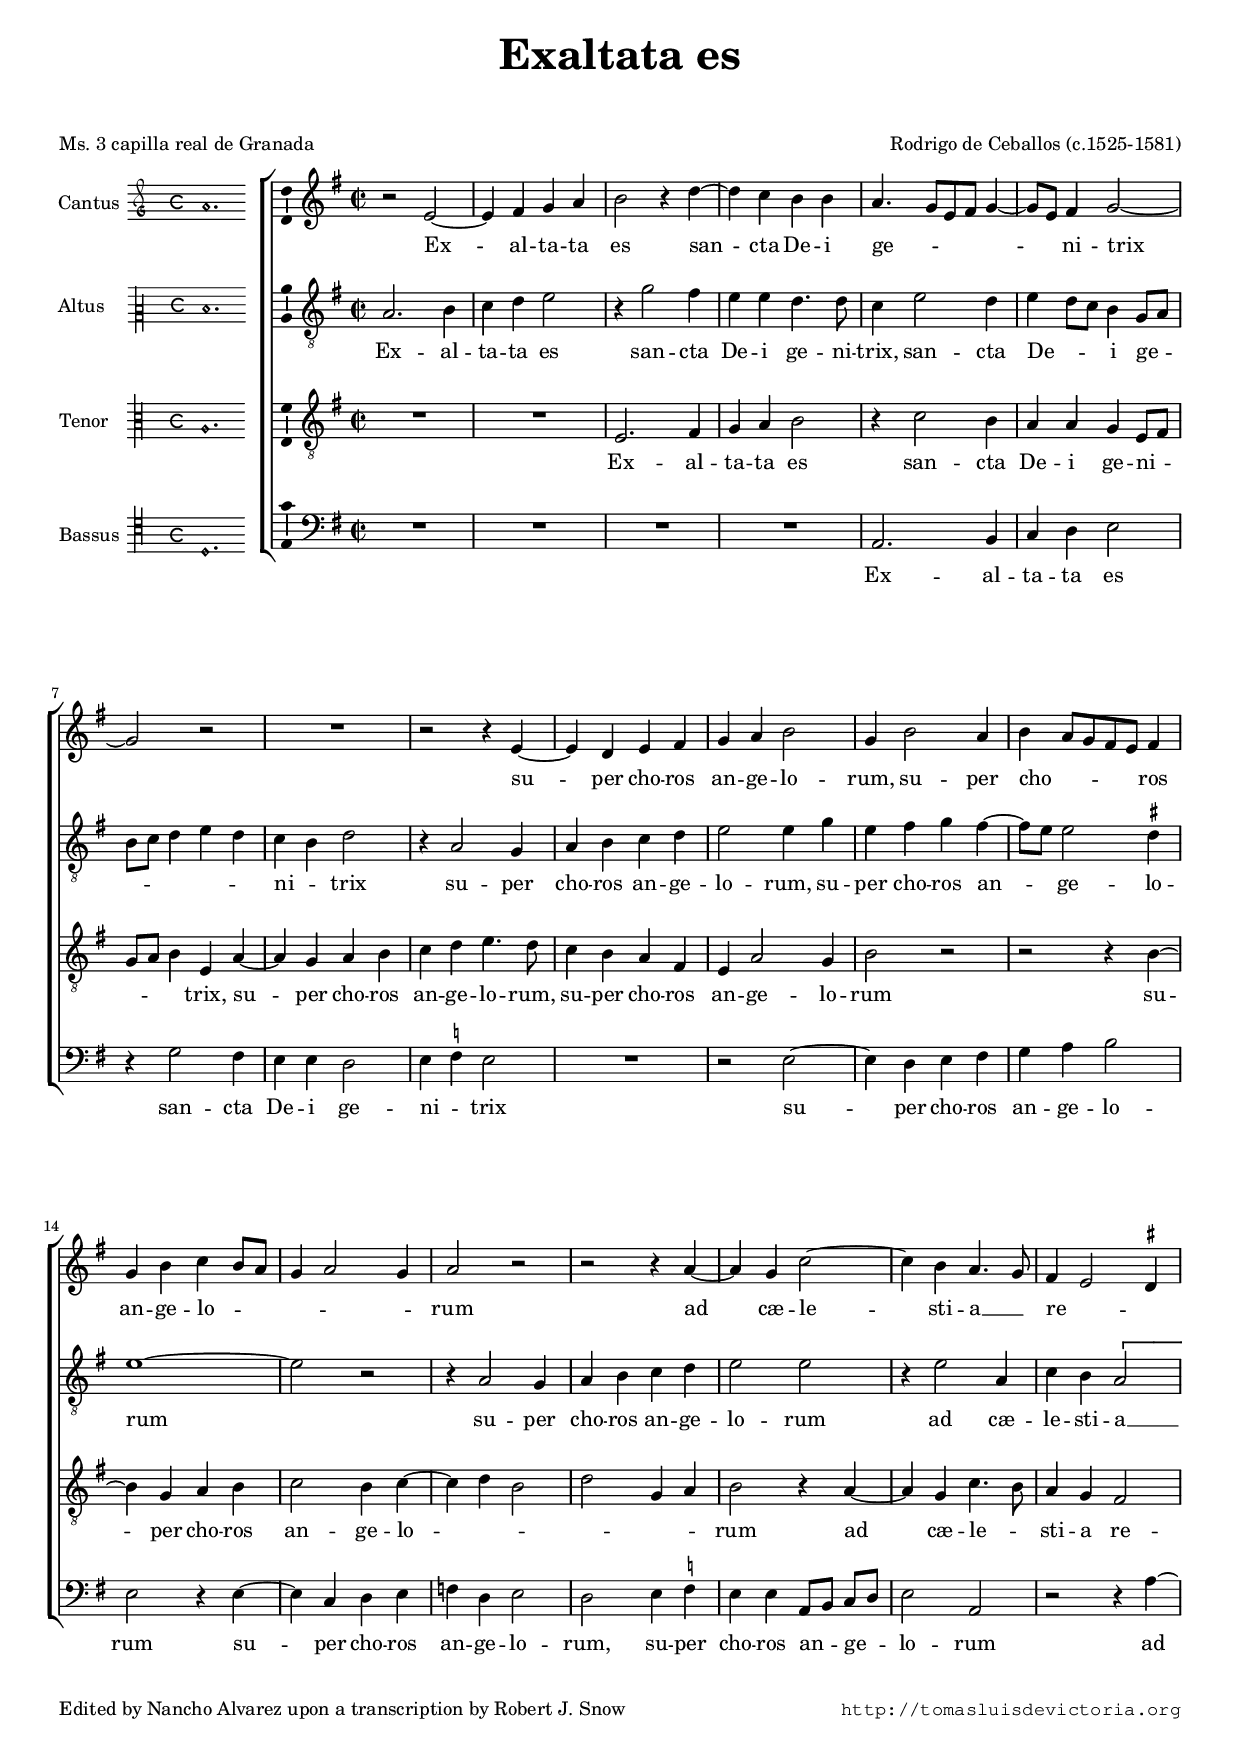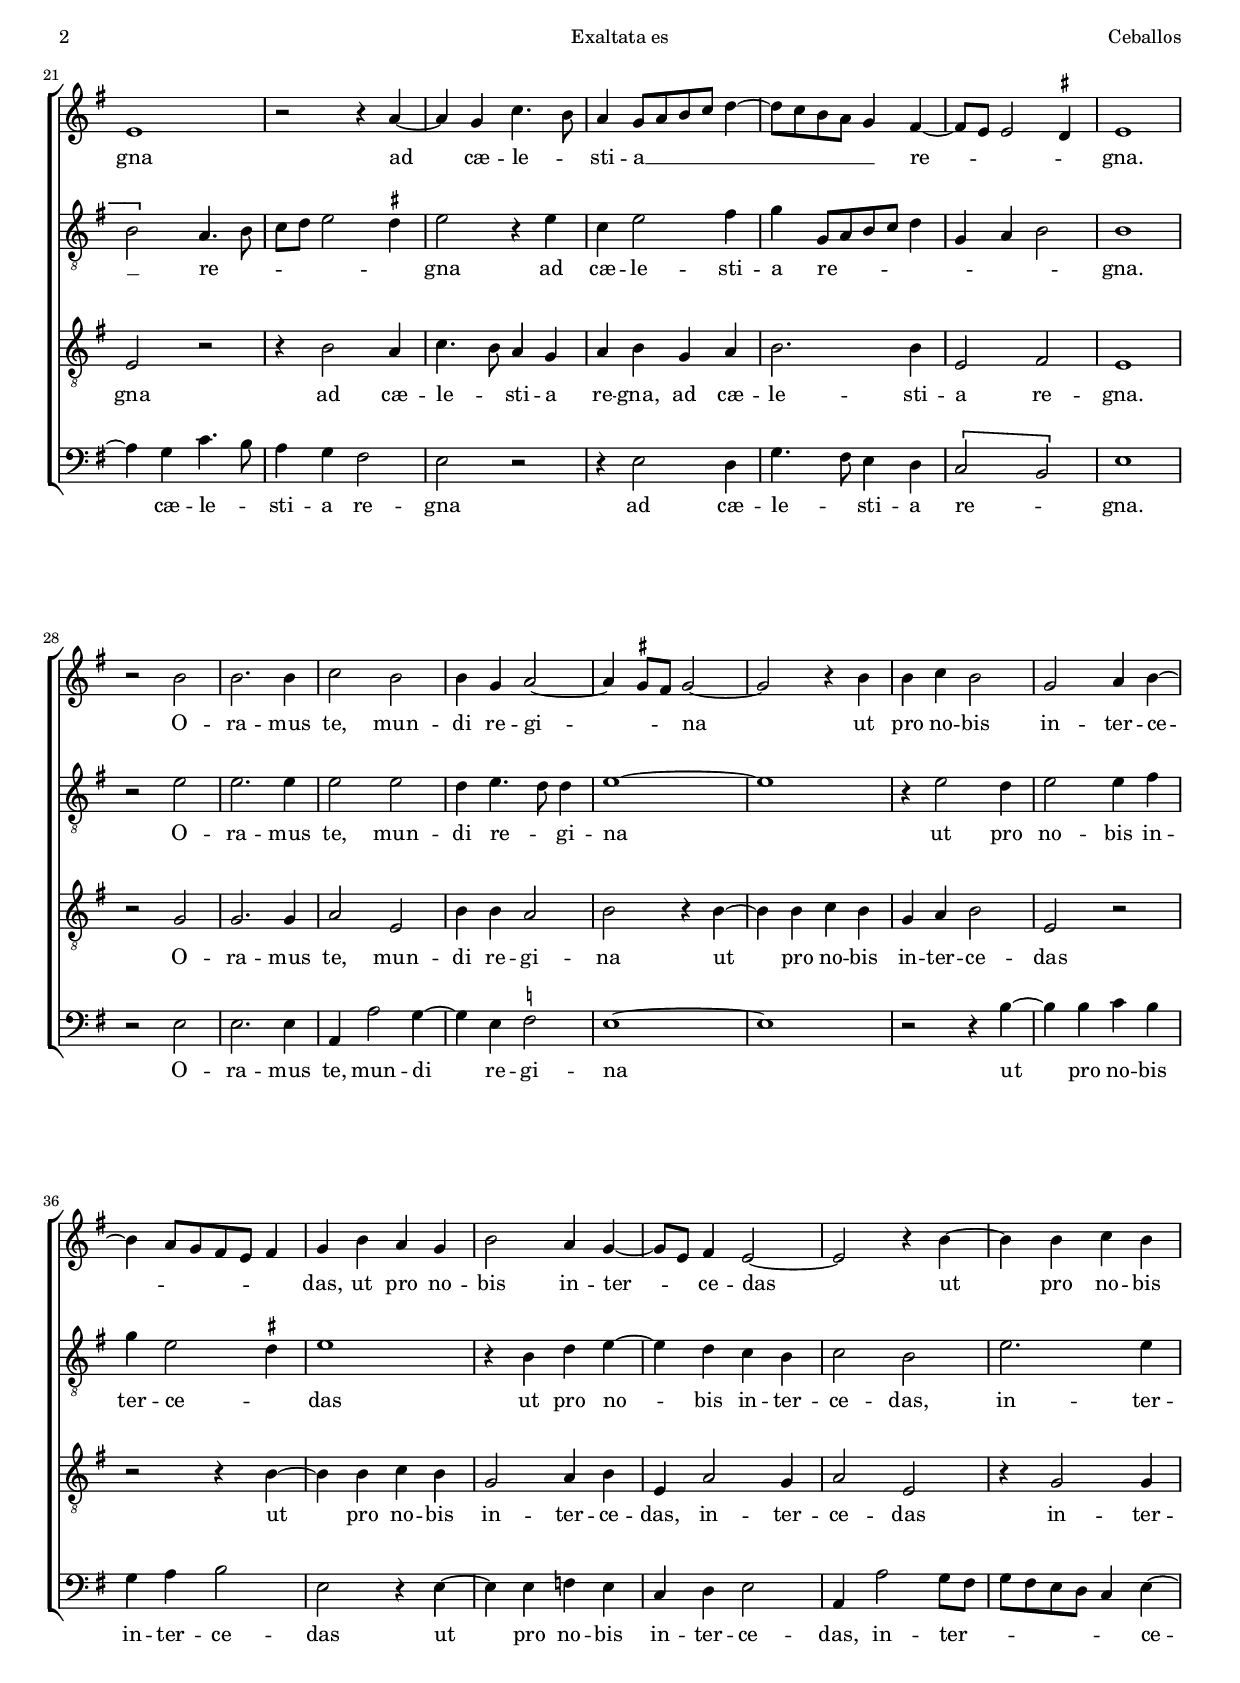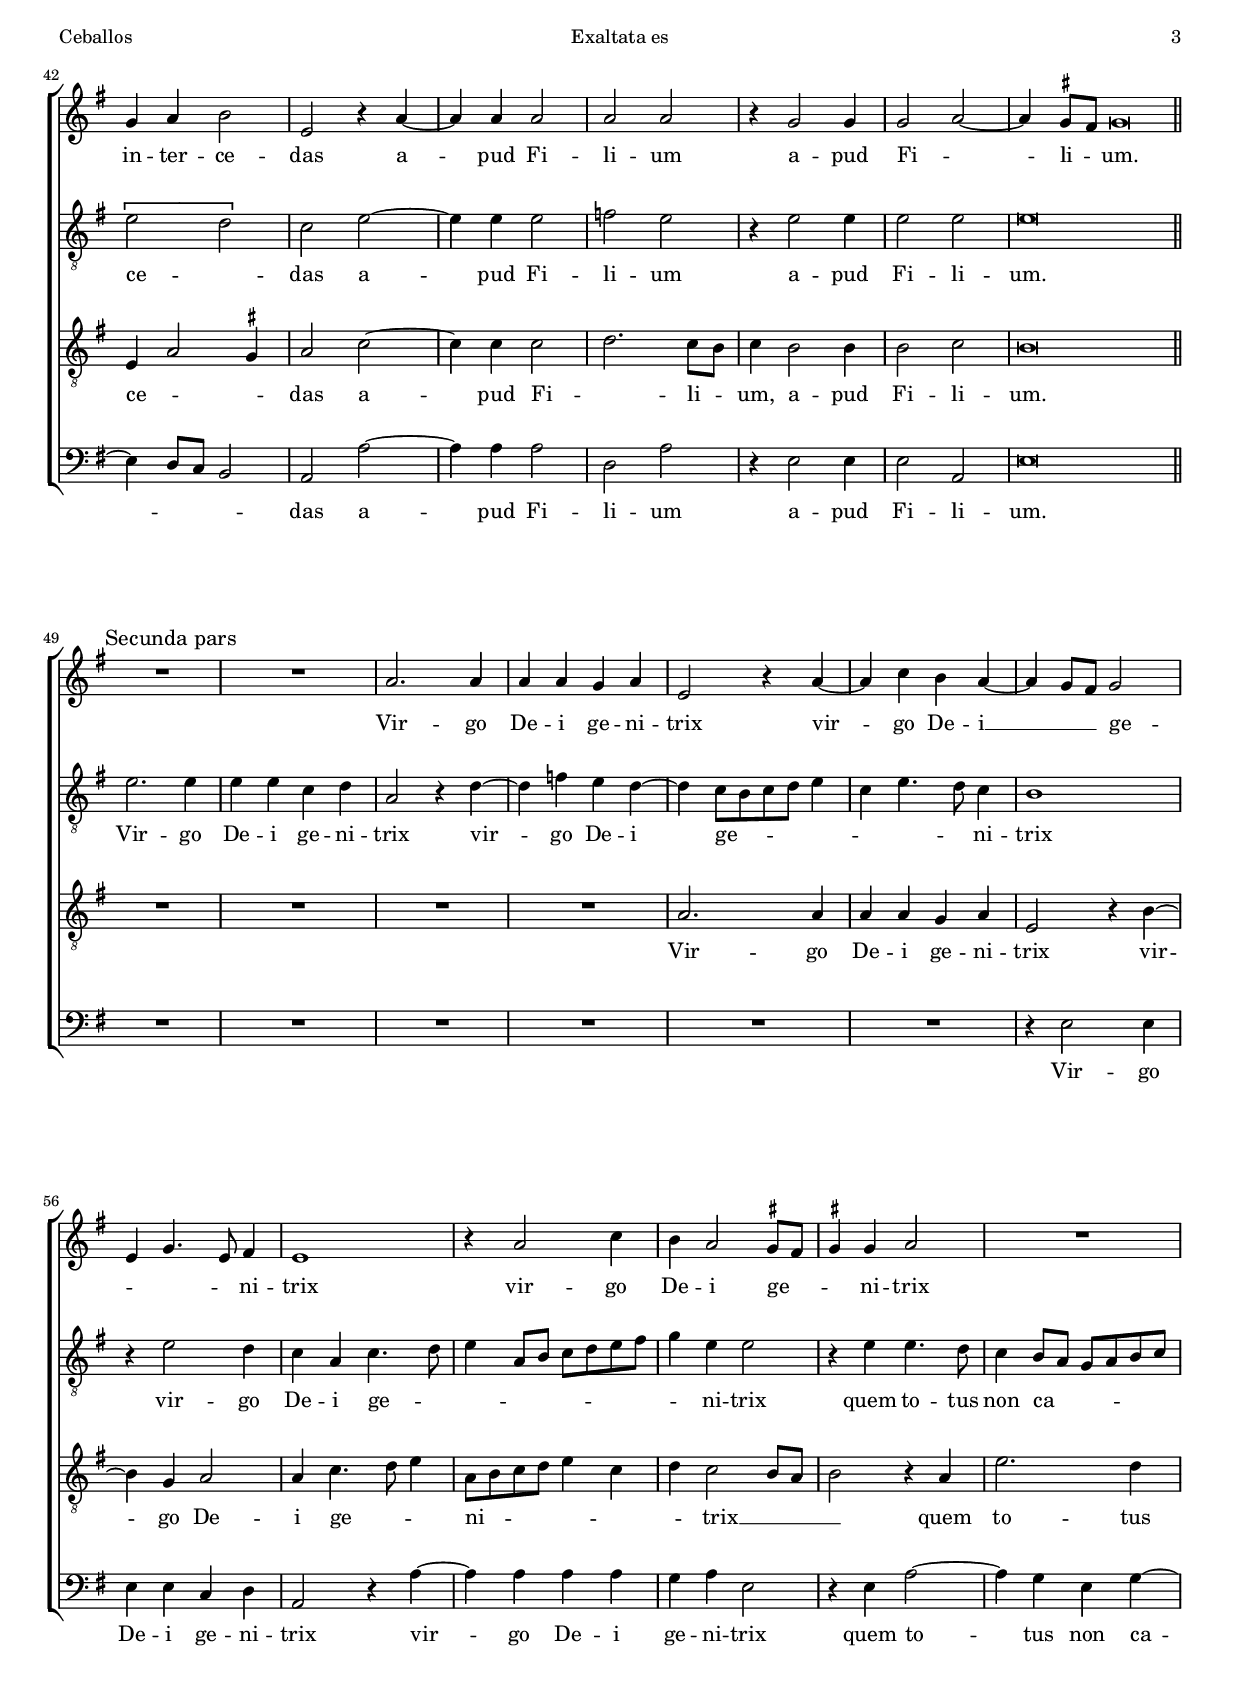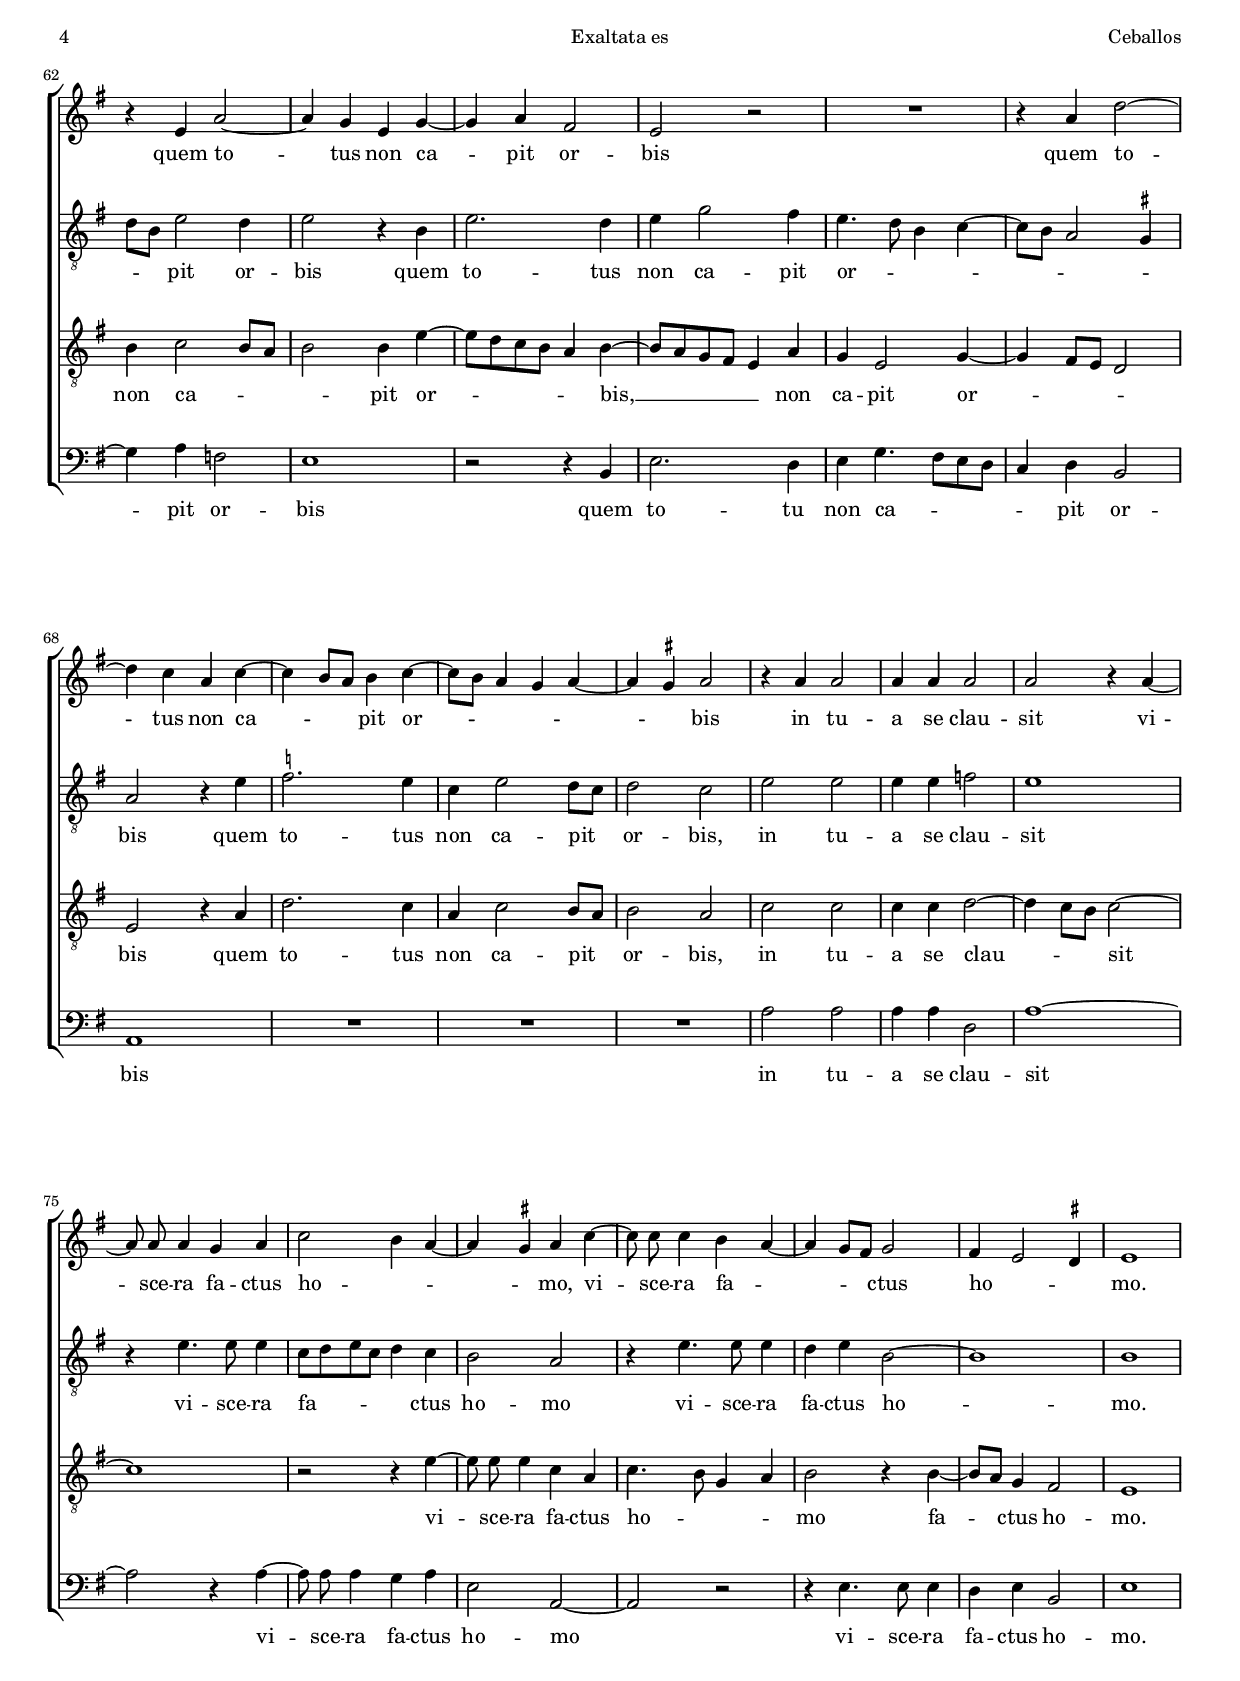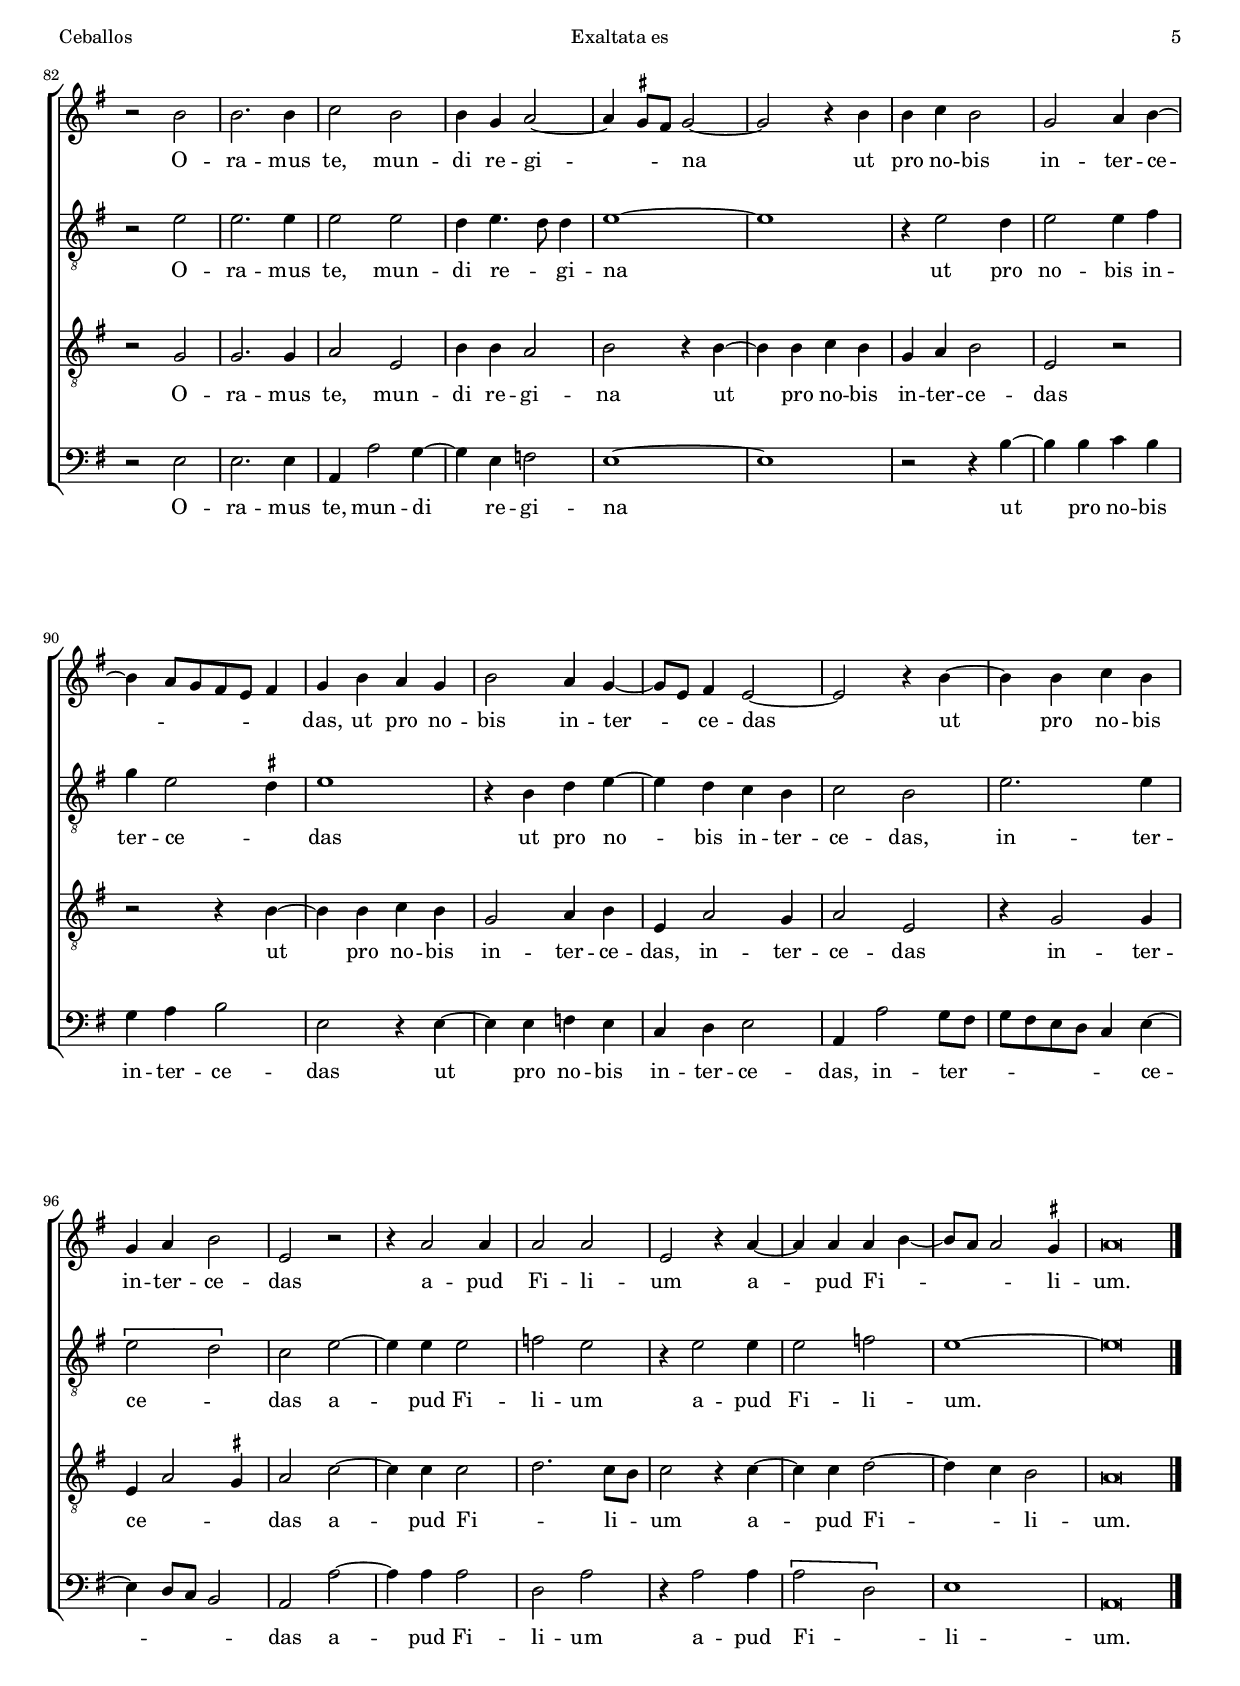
\version "2.18.0"

#(set-default-paper-size "a4")
#(set-global-staff-size 16.4)
#(ly:set-option 'point-and-click #f)
%mobile -s15.5 -i3.2

italicas=\override LyricText.font-shape = #'italic
rectas=\override LyricText.font-shape = #'upright
ss=\once \set suggestAccidentals = ##t
incipitwidth = 20
mtempo={\tempo 4 = 100}
mtempob={\tempo 4 = 50}
mt=#(define-music-function (parser location offset) (number?) ; move lyric text
      #{ \once \override LyricText.X-offset = -$offset #})

htitle="Exaltata es"
hcomposer="Ceballos"

\header {
	title=\markup{\fontsize #3 "Exaltata es"}
	%subtitle=""
	subsubtitle=\markup{\null \vspace #2 }
	composer="Rodrigo de Ceballos (c.1525-1581)"
        pdfauthor=\composer
	%opus="(-)"
	poet=\markup{"Ms. 3 capilla real de Granada"}
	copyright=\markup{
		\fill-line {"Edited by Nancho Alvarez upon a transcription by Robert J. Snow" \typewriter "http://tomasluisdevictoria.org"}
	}
%	tagline=""
}

global={\key c \major \time 2/2 \skip 1*48 \bar "||" \break
        \override Score.RehearsalMark.break-visibility=#end-of-line-invisible
        \override Score.RehearsalMark.self-alignment-X=#left
        \mark \markup{\fontsize #-1 "Secunda pars"}
        \skip 1*55 \bar "|."
}


cantus=\relative c''{
	r2 a ~
	a4 b c d
	e2 r4 g ~
	g4 f e e
	d4. c8[ a b] c4 ~
	c8 a b4 c2 ~
	c2 r
	R1
	r2 r4 a ~
	a4 g a b
	c d e2
	c4 e2 d4
	e4 d8[ c b a] b4
	c e f e8 d
	c4 d2 c4
	d2 r
	r2 r4 d ~
	d4 c f2 ~
	f4 e d4. c8
	b4 a2 \ss gis4
	a1
	r2 r4 d ~
	d c f4. e8
	d4 c8[ d e f] g4 ~
	g8 f e d c4 b ~
	b8 a a2 \ss gis4
	a1
	r2 e'
	e2. e4
	f2 e
	e4 c d2 ~
	d4 \ss cis8 b cis2 ~
	cis r4 e
	e4 f e2
	c d4 e ~
	e d8[ c b a] b4
	c4 e d c
	e2 d4 c ~
	c8 a b4 a2 ~
	a2 r4 e' ~
	e e f e
	c d e2
	a,2 r4 d ~
	d4 d d2
	d2 d
	r4 c2 c4
	c2 d ~
	d4 \ss cis8 b \mtempob cis\breve*1/4 \mtempo
	R1*2
	d2. d4
	d4 d c d
	a2 r4 d ~
	d f e d ~
	d c8 b c2
	a4 c4. a8 b4
	a1
	r4 d2 f4
	e d2 \ss cis8 b
	\ss cis4 cis d2
	R1
	r4 a d2 ~
	d4 c a c ~
	c4 d b2
	a2 r
	R1
	r4 d4 g2 ~
	g4 f d f ~
	f e8 d e4 f ~
	f8 e d4 c d ~
	d \ss cis d2
	r4 d d2
	d4 d d2
	d r4 d ~
	d8 \noBeam d d4 c d
	f2 e4 d ~
	d \ss cis4 d f ~
	f8 \noBeam f8 f4 e d ~
	d4 c8 b c2
	b4 a2 \ss gis4
	a1 \break
	r2 e'
	e2. e4
	f2 e
	e4 c d2 ~
	d4 \ss cis8 b cis2 ~
	cis r4 e
	e f e2
	c2 d4 e ~
	e d8[ c b a] b4
	c e d c
	e2 d4 c ~
	c8 a b4 a2 ~
	a r4 e' ~
	e4 e f e
	c d e2
	a,2 r
	r4 d2 d4
	d2 d
	a r4 d ~
	d4 d d e ~
	e8 d d2 \ss cis4
	d\breve*1/2
}

altus=\relative c'{
	d2. e4
	f g a2
	r4 c2 b4
	a4 a g4. g8
	f4 a2 g4
	a g8 f e4 c8 d
	e f g4 a g
	f e g2
	r4 d2 c4
	d4 e f g
	a2 a4 c
	a b c b ~
	b8 a a2 \ss gis4
	a1 ~
	a2 r
	r4 d,2 c4
	d e f g
	a2 a
	r4 a2 d,4
	f e \[d2 
	e\] d4. e8
	f g a2 \ss gis4
	a2 r4 a
	f a2 b4
	c4 c,8[ d e f] g4
	c,4 d e2
	e1
	r2 a
	a2. a4
	a2 a
	g4 a4. g8 g4
	a1 ~
	a
	r4 a2 g4
	a2 a4 b
	c4 a2 \ss gis4
	a1
	r4 e g a ~
	a g f e
	f2 e
	a2. a4
	\[a2 g\]
	f2 a ~
	a4 a a2
	bes a
	r4 a2 a4
	a2 a
	a\breve*1/2
	a2. a4
	a a f g
	d2 r4 g ~
	g4 bes a g ~
	g f8[ e f g] a4
	f4 a4. g8 f4
	e1
	r4 a2 g4
	f4 d f4. g8
	a4 d,8 e f g a b
	c4 a a2
	r4 a a4. g8
	f4 e8 d c d e f
	g e a2 g4
	a2 r4 e
	a2. g4
	a4 c2 b4
	a4. g8 e4 f ~
	f8 e d2 \ss cis4
	d2 r4 a'
	\ss bes2. a4
	f4 a2 g8 f
	g2 f
	a a
	a4 a bes2
	a1
	r4 a4. a8 a4
	f8 g a f g4 f
	e2 d
	r4 a'4. a8 a4
	g4 a e2 ~
	e1
	e
	r2 a
	a2. a4
	a2 a
	g4 a4. g8 g4
	a1 ~
	a
	r4 a2 g4
	a2 a4 b
	c4 a2 \ss gis4
	a1
	r4 e g a ~
	a g f e
	f2 e
	a2. a4
	\[a2 g\]
	f2 a ~
	a4 a a2
	bes a
	r4 a2 a4
	a2 bes
	a1 ~
	a\breve*1/2
}

tenor=\relative c'{
	R1*2
	a2. b4
	c4 d e2
	r4 f2 e4
	d d c a8 b
	c8 d e4 a, d ~
	d c d e
	f g a4. g8
	f4 e d b
	a d2 c4
	e2 r
	r2 r4 e ~
	e c d e
	f2 e4 f ~
	f4 g e2
	g c,4 d
	e2 r4 d ~
	d4 c f4. e8
	d4 c b2
	a2 r % no hay silencio
	r4 e'2 d4
	f4. e8 d4 c
	d e c d
	e2. e4
	a,2 b
	a1
	r2 c
	c2. c4
	d2 a
	e'4 e d2
	e2 r4 e ~
	e e f e
	c4 d e2
	a,2 r
	r2 r4 e' ~
	e4 e f e
	c2 d4 e
	a,4 d2 c4
	d2 a
	r4 c2 c4
	a4 d2 \ss cis4
	d2 f ~
	f4 f f2
	g2. f8 e % Snow \ss fis
	f4 e2 e4 % Snow \ss fis
	e2 f
	e\breve*1/2
	R1*4
	d2. d4
	d d c d
	a2 r4 e' ~
	e c d2
	d4 f4. g8 a4
	d,8 e f g a4 f
	g4 f2 e8 d
	e2 r4 d
	a'2. g4
	e f2 e8 d
	e2 e4 a ~
	a8 g f e d4 e ~
	e8 d c b a4 d
	c a2 c4 ~
	c4 b8 a g2
	a r4 d
	g2. f4
	d4 f2 e8 d
	e2 d
	f f
	f4 f g2 ~
	g4 f8 e f2 ~
	f1
	r2 r4 a ~
	a8 \noBeam a8 a4 f d
	f4. e8 c4 d
	e2 r4 e ~
	e8 d c4 b2
	a1
	r2 c
	c2. c4
	d2 a
	e'4 e d2
	e2 r4 e ~
	e e f e
	c d e2
	a,2 r
	r r4 e' ~
	e e f e
	c2 d4 e
	a,4 d2 c4
	d2 a
	r4 c2 c4
	a4 d2 \ss cis4
	d2 f ~
	f4 f f2
	g2. f8 e % Snow \ss fis
	f2 r4 f ~ % Snow \ss fis2 r4 fis
	f f g2 ~ % Snow \ss fis
	g4 f  e2
	d\breve*1/2
}

bassus=\relative c{
	R1*4
	d2. e4
	f g a2
	r4 c2 b4
	a a g2
	a4 \ss bes a2
	R1
	r2 a ~
	a4 g a b
	c d e2
	a, r4 a ~
	a4 f g a
	bes g a2
	g2 a4 \ss bes
	a4 a d,8[ e] f[ g]
	a2 d,
	r2 r4 d' ~
	d c f4. e8
	d4 c b2
	a2 r
	r4 a2 g4
	c4. b8 a4 g
	\[f2 e\]
	a1
	r2 a
	a2. a4
	d,4 d'2 c4 ~
	c4 a \ss bes2
	a1 ~
	a
	r2 r4 e' ~
	e4 e f e
	c d e2
	a,2 r4 a ~
	a a bes a
	f g a2
	d,4 d'2 c8 b
	c b a g f4 a ~
	a4 g8 f e2
	d2 d' ~
	d4 d d2
	g,2 d'
	r4 a2 a4
	a2 d,
	a'\breve*1/2
	R1*6
	r4 a2 a4
	a4 a f g
	d2 r4 d' ~
	d4 d d d
	c d a2 
	r4 a d2 ~
	d4 c a c ~
	c d bes2
	a1
	r2 r4 e
	a2. g4
	a c4. b8 a g
	f4 g e2
	d1
	R1*3
	d'2 d
	d4 d g,2
	d'1 ~
	d2 r4 d ~
	d8 \noBeam d d4 c d
	a2 d, ~
	d r
	r4 a'4. a8 a4
	g4 a e2
	a1
	r2 a
	a2. a4
	d,4 d'2 c4 ~
	c a bes2
	a1 ~
	a
	r2 r4 e' ~
	e4 e f e
	c d e2 
	a, r4 a ~
	a4 a bes a
	f g a2
	d,4 d'2 c8 b
	c b a g f4 a ~
	a g8 f e2
	d d' ~
	d4 d d2 % d4 d d 
	g,2 d'
	r4 d2 d4
	\[d2 g,\]
	a1
	d,\breve*1/2
}

textocantus=\lyricmode{
Ex -- al -- ta -- ta es
san -- cta De -- i ge -- _ _ _ _ _ ni -- trix
su -- per cho -- ros an -- ge -- lo -- rum,
su -- per cho -- _ _ _ _ ros an -- ge -- lo -- _ _ _ _ _ rum
ad cæ -- le -- sti -- a __ _ re -- _ _ gna
ad cæ -- le -- _ sti -- a __ _ _ _ _ _ _ _ _ re -- _ _ _ gna.
O -- ra -- mus te,
mun -- di re -- gi -- _ _ na
ut pro no -- bis in -- ter -- ce -- _ _ _ _ _ das,
ut pro no -- bis in -- ter -- _ ce -- das
ut pro no -- bis in -- ter -- ce -- das
a -- pud Fi -- li -- um
a -- pud Fi -- _ li -- _ um.

Vir -- go De -- i ge -- ni -- trix
vir -- go De -- i __ _ _ ge -- _ _ _ ni -- trix
vir -- go De -- i ge -- _ _ ni -- trix
quem to -- tus non ca -- pit or -- bis
quem to -- tus non ca -- _ _ pit or -- _ _ _ _ _ bis
in tu -- a se clau -- sit
\mt #.5 vi -- sce -- ra fa -- ctus ho -- _ _ _ mo,
vi -- sce -- ra fa -- _ _ _ ctus ho -- _ _ mo.
O -- ra -- mus te,
mun -- di re -- gi -- _ _ na
ut pro no -- bis in -- ter -- ce -- _ _ _ _ _ das,
ut pro no -- bis in -- ter -- _ ce -- das
ut pro no -- bis in -- ter -- ce -- das
a -- pud Fi -- li -- um
a -- pud Fi -- _ _ _ li -- um.
}

textoaltus=\lyricmode{
Ex -- al -- ta -- ta es
san -- cta De -- i ge -- ni -- trix,
san -- cta De -- _ _ i ge -- _ _ _ _ _ _ ni -- _ trix
su -- per cho -- ros an -- ge -- lo -- rum,
su -- per cho -- ros an -- _ ge -- lo -- rum
su -- per cho -- ros an -- ge -- lo -- rum
ad cæ -- le -- sti -- a __ _ re -- _ _ _ _ _ gna
ad cæ -- le -- sti -- a re -- _ _ _ _ _ _ _ gna.
O -- ra -- mus te,
mun -- di re -- _ gi -- na
ut pro no -- bis in -- ter -- ce -- _ das
ut pro no -- bis in -- ter -- ce -- das,
in -- ter -- ce -- _ das a -- pud Fi -- li -- um
a -- pud Fi -- li -- um.
Vir -- go De -- i ge -- ni -- trix
vir -- go De -- i ge -- _ _ _ _ _ _ _ ni -- trix
vir -- go De -- i ge -- _ _ _ _ _ _ _ _ _ ni -- trix
quem to -- tus non ca -- _ _ _ _ _ _ _ pit or -- bis
quem to -- tus non ca -- pit or -- _ _ _ _ _ _ bis
quem to -- tus non ca -- pit _ or -- bis,
in tu -- a se clau -- sit
vi -- sce -- ra fa -- _ _ _ _ ctus ho -- mo
vi -- sce -- ra fa -- ctus ho -- mo.
O -- ra -- mus te,
mun -- di re -- _ gi -- na
ut pro no -- bis in -- ter -- ce -- _ das
ut pro no -- bis in -- ter -- ce -- das,
in -- ter -- ce -- _ das a -- pud Fi -- li -- um
a -- pud Fi -- li -- um.
}

textotenor=\lyricmode{
Ex -- al -- ta -- ta es
san -- cta De -- i ge -- ni -- _ _ _ _ trix,
su -- per cho -- ros an -- ge -- lo -- rum,
su -- per cho -- ros an -- ge -- lo -- rum
\mt #.5 su -- per cho -- ros an -- ge -- lo -- _ _ _ _ _ rum
ad cæ -- le -- _ sti -- a re -- gna
ad cæ -- le -- _ sti -- a re -- gna,
ad cæ -- le -- sti -- a re -- gna.
O -- ra -- mus te,
mun -- di re -- gi -- na
ut pro no -- bis in -- ter -- ce -- das
ut pro no -- bis in -- ter -- ce -- das,
in -- ter -- ce -- das
in -- ter -- ce -- _ _ das a -- pud Fi -- _ li -- _ um,
a -- pud Fi -- li -- um.
Vir -- go De -- i ge -- ni -- trix
\mt #.5 vir -- go De -- i ge -- _ _ ni -- _ _ _ _ _ _ \mt #.5 trix __ _ _ _ 
quem to -- tus non ca -- _ _ _ pit or -- _ _ _ _ bis, __ _ _ _ _ 
non ca -- pit or -- _ _ _ bis
quem to -- tus non ca -- pit _ or -- bis,
in tu -- a se clau -- _ _ sit
vi -- sce -- ra
fa -- ctus ho -- _ _ _ mo
fa -- _ ctus ho -- mo.
O -- ra -- mus te,
mun -- di re -- gi -- na
ut pro no -- bis in -- ter -- ce -- das
ut pro no -- bis in -- ter -- ce -- das,
in -- ter -- ce -- das
in -- ter -- ce -- _ _ das
a -- pud Fi -- _ li -- _ um
a -- pud Fi -- _ li -- um.
}

textobassus=\lyricmode{
Ex -- al -- ta -- ta es
san -- cta De -- i ge -- ni -- _ trix
su -- per cho -- ros an -- ge -- lo -- rum
su -- per cho -- ros an -- ge -- lo -- rum,
su -- per cho -- ros an -- _ ge -- _ lo -- rum
\mt #.5 ad cæ -- le -- _ sti -- a re -- gna
ad cæ -- le -- _ sti -- a re -- _ gna.
O -- ra -- mus te,
mun -- di re -- gi -- na
ut pro no -- bis in -- ter -- ce -- das
ut pro no -- bis in -- ter -- ce -- das,
in -- ter -- _ _ _ _ _ _ ce -- _ _ _ das 
a -- pud Fi -- li -- um
a -- pud Fi -- li -- um.
Vir -- go De -- i ge -- ni -- trix
vir -- go De -- i ge -- ni -- trix
quem to -- tus non ca -- pit or -- bis
quem to -- tu non ca -- _ _ _ _ pit or -- bis
in tu -- a se clau -- sit
vi -- sce -- ra fa -- ctus ho -- mo
vi -- sce -- ra fa -- ctus ho -- mo.
O -- ra -- mus te,
mun -- di re -- gi -- na
ut pro no -- bis in -- ter -- ce -- das
ut pro no -- bis in -- ter -- ce -- das,
in -- ter -- _ _ _ _ _ _ ce -- _ _ _ das
a -- pud Fi -- li -- um
a -- pud Fi -- _ li -- um.
}


incipitcantus=\markup{
	\score{
		{ 
		\set Staff.instrumentName="Cantus "
		\override NoteHead.style = #'neomensural
		\override Staff.TimeSignature.style = #'neomensural
		\cadenzaOn 
		\clef "petrucci-g"
		\key c \major
		\time 4/4
                a'1.
		} 

	\layout { line-width=\incipitwidth indent = 0 }
	}
}

incipitaltus=\markup{
	\score{
		{ 
		\set Staff.instrumentName="Altus    "
		\override NoteHead.style = #'neomensural 
		\override Staff.TimeSignature.style = #'neomensural
		\cadenzaOn 
		\clef "petrucci-c2"
		\key c \major
		\time 4/4
               d'1.
		} 
	\layout { line-width=\incipitwidth indent = 0 }
	}
}


incipittenor=\markup{
	\score{
		{ 
		\set Staff.instrumentName="Tenor   "
		\override NoteHead.style = #'neomensural 
		\override Staff.TimeSignature.style = #'neomensural
		\cadenzaOn 
		\clef "petrucci-c3"
		\key c \major
		\time 4/4
                a1.
		} 
	\layout { line-width=\incipitwidth indent=0 }
	}
}

incipitbassus=\markup{
	\score{
		{ 
		\set Staff.instrumentName="Bassus "
		\override NoteHead.style = #'neomensural
		\override Staff.TimeSignature.style = #'neomensural
		\cadenzaOn 
		\clef "petrucci-c4"
		\key c \major
		\time 4/4
                d1.
		} 
	\layout { line-width=\incipitwidth indent = 0 }
	}
}

%\layout {
%       \context {\Voice
%               \remove Ligature_bracket_engraver
%               \consists Mensural_ligature_engraver
%       }
%       line-width=\incipitwidth
%       indent = 0
%}

\score {\transpose c' g{
\new ChoirStaff<<

	\new Staff <<\global
	\new Voice="v1" {
		\set Staff.instrumentName=\incipitcantus
		\clef "treble"
		\cantus }
	\new Lyrics \lyricsto "v1" {\textocantus }
	>>

	\new Staff <<\global
	\new Voice="v2" {
		\set Staff.instrumentName=\incipitaltus
		\clef "G_8"
		\altus }
	\new Lyrics \lyricsto "v2" {\textoaltus }
	>>
	
	\new Staff <<\global
	\new Voice="v3" {
		\set Staff.instrumentName=\incipittenor
		\clef "G_8"
		\tenor }
	\new Lyrics \lyricsto "v3" {\textotenor }
	>>

	\new Staff <<\global
	\new Voice="v4" {
		\set Staff.instrumentName=\incipitbassus
		\clef "bass"
		\bassus }
	\new Lyrics \lyricsto "v4" {\textobassus }
	>>
	
>>

	} % transpose

\layout{ 
	\context {\Lyrics 
		\override VerticalAxisGroup.staff-affinity = #UP
		\override VerticalAxisGroup.nonstaff-relatedstaff-spacing =
			#'((basic-distance . 0) (minimum-distance . 0) (padding . 1))
		\override LyricText.font-size = #1.2
		\override LyricHyphen.minimum-distance = #0.5
	}
	\context {\Score 
		tempoHideNote = ##t
		\override BarNumber.padding = #2 
	}
	\context {\Voice 
		%melismaBusyProperties = #'()
		%autoBeaming = ##f
	}
	\context {\Staff 
                %\RemoveEmptyStaves
                %\override VerticalAxisGroup.remove-first = ##t
		\override VerticalAxisGroup.staff-staff-spacing =
			#'((basic-distance . 11) (minimum-distance . 0) (padding . 1))
		\consists Ambitus_engraver 
		\override LigatureBracket.padding = #1
	}
}

%\midi { \mtempo }

}


\paper{
	evenHeaderMarkup=\markup  \fill-line { \fromproperty #'page:page-number-string \htitle \hcomposer }
	oddHeaderMarkup= \markup  \fill-line { \on-the-fly #not-first-page \hcomposer \on-the-fly #not-first-page \htitle \on-the-fly #not-first-page \fromproperty #'page:page-number-string }
	%system-count=20
	%page-count = 8
	ragged-last-bottom = ##f
	indent=3.6\cm
	system-system-spacing =
	#'((basic-distance . 20) (minimum-distance . 0) (padding . 5))
	top-system-spacing = % header
	#'((basic-distance . 8) (minimum-distance . 0) (padding . 0))
	last-bottom-spacing = % footer
	#'((basic-distance . 12) (minimum-distance . 0) (padding . 0))
	markup-system-spacing.padding = #1.5
}
